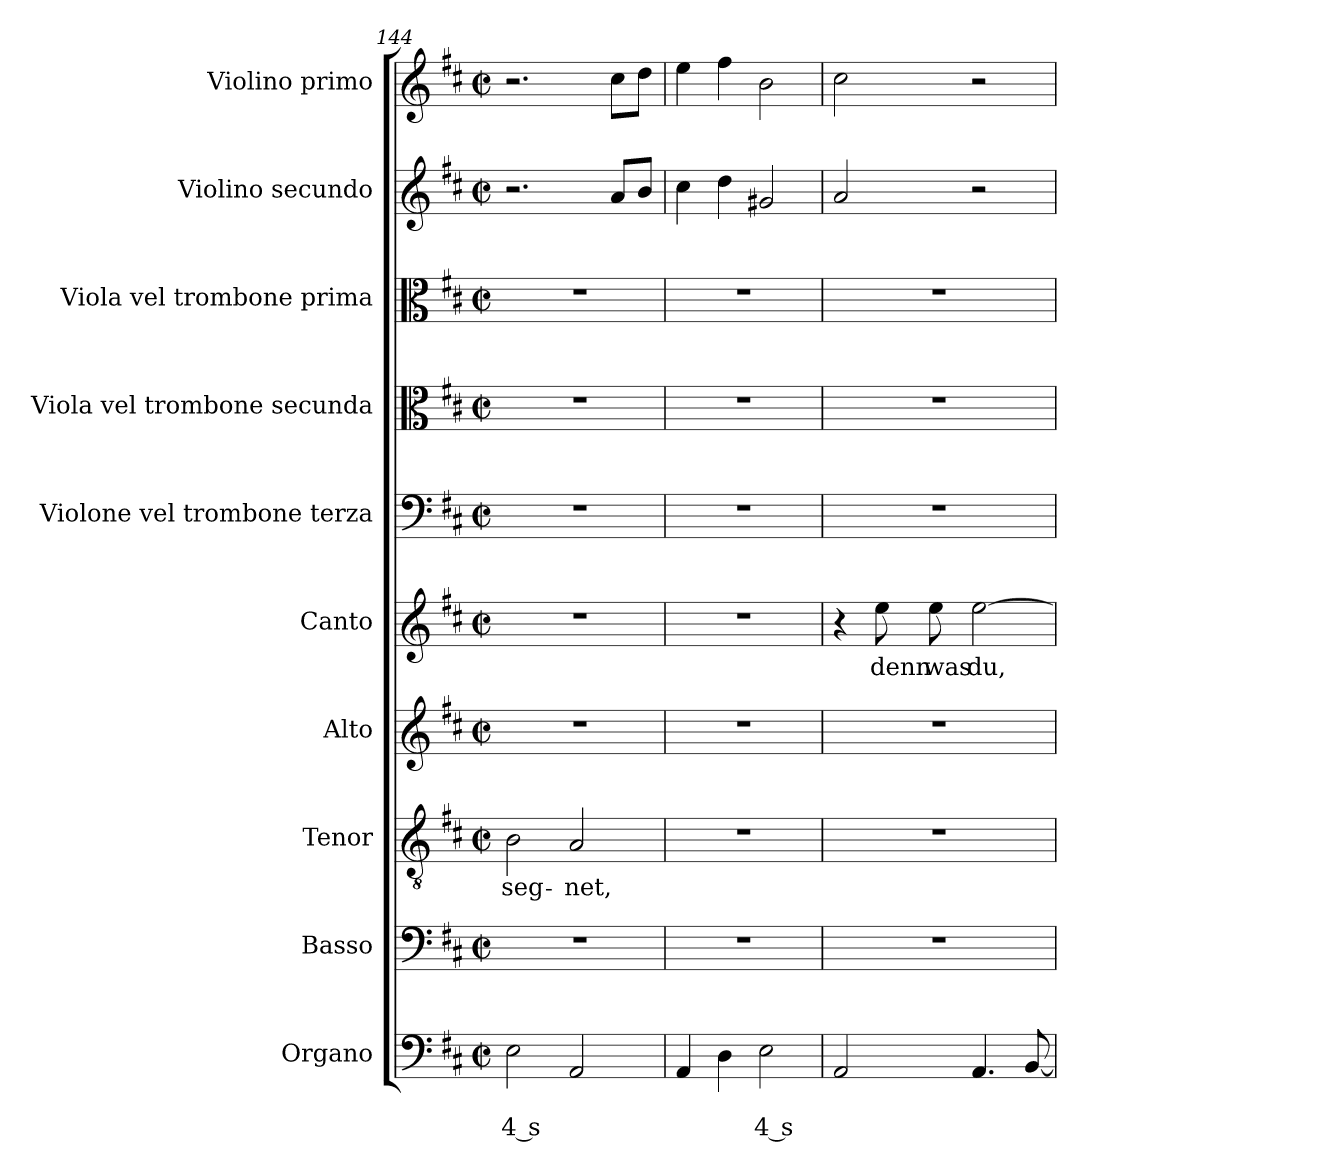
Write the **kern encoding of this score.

**kern	**text	**text	**kern	**kern	**text	**kern	**kern	**text	**kern	**kern	**kern	**kern	**kern
*part10	*part10	*part10	*part9	*part8	*part8	*part7	*part6	*part6	*part5	*part4	*part3	*part2	*part1
*staff10	*staff10	*staff10	*staff9	*staff8	*staff8	*staff7	*staff6	*staff6	*staff5	*staff4	*staff3	*staff2	*staff1
*I"Organo	*	*	*I"Basso	*I"Tenor	*	*I"Alto	*I"Canto	*	*I"Violone vel trombone  terza	*I"Viola vel trombone secunda	*I"Viola vel trombone prima	*I"Violino secundo	*I"Violino primo
*	*	*	*I'B	*I'T	*	*I'A	*I'C	*	*I'Vn	*I'Va2	*I'Va1	*I'Vi2	*I'Vi1
*clefF4	*	*	*clefF4	*clefGv2	*	*clefG2	*clefG2	*	*clefF4	*clefC3	*clefC3	*clefG2	*clefG2
*k[f#c#]	*	*	*k[f#c#]	*k[f#c#]	*	*k[f#c#]	*k[f#c#]	*	*k[f#c#]	*k[f#c#]	*k[f#c#]	*k[f#c#]	*k[f#c#]
*D:	*	*	*D:	*D:	*	*D:	*D:	*	*D:	*D:	*D:	*D:	*D:
*M2/2	*	*	*M2/2	*M2/2	*	*M2/2	*M2/2	*	*M2/2	*M2/2	*M2/2	*M2/2	*M2/2
*met(c|)	*	*	*met(c|)	*met(c|)	*	*met(c|)	*met(c|)	*	*met(c|)	*met(c|)	*met(c|)	*met(c|)	*met(c|)
=144	=144	=144	=144	=144	=144	=144	=144	=144	=144	=144	=144	=144	=144
!	!	!LO:LY:b	!	!	!	!	!	!	!	!	!	!	!
!	!	!	!	!	!LO:LY:b	!	!	!	!	!	!	!	!
2E\	.	4 s	1r	2B\	seg-	1r	1r	.	1r	1r	1r	2.r	2.r
!	!	!	!	!	!LO:LY:b	!	!	!	!	!	!	!	!
2AA/	.	.	.	2A/	-net,	.	.	.	.	.	.	.	.
.	.	.	.	.	.	.	.	.	.	.	.	8a/L	8cc#\L
.	.	.	.	.	.	.	.	.	.	.	.	8b/J	8dd\J
=145	=145	=145	=145	=145	=145	=145	=145	=145	=145	=145	=145	=145	=145
4AA/	.	.	1r	1r	.	1r	1r	.	1r	1r	1r	4cc#\	4ee\
4D\	.	.	.	.	.	.	.	.	.	.	.	4dd\	4ff#\
!	!	!LO:LY:b	!	!	!	!	!	!	!	!	!	!	!
2E\	.	4 s	.	.	.	.	.	.	.	.	.	2g#X/	2b\
=146	=146	=146	=146	=146	=146	=146	=146	=146	=146	=146	=146	=146	=146
2AA/	.	.	1r	1r	.	1r	4r	.	1r	1r	1r	2a/	2cc#\
!	!	!	!	!	!	!	!	!LO:LY:b	!	!	!	!	!
.	.	.	.	.	.	.	8ee\	denn	.	.	.	.	.
!	!	!	!	!	!	!	!	!LO:LY:b	!	!	!	!	!
.	.	.	.	.	.	.	8ee\	was	.	.	.	.	.
!	!	!	!	!	!	!	!	!LO:LY:b	!	!	!	!	!
4.AA/	.	.	.	.	.	.	[2ee\	du,	.	.	.	2r	2r
[8BB/	.	.	.	.	.	.	.	.	.	.	.	.	.
=	=	=	=	=	=	=	=	=	=	=	=	=	=
*-	*-	*-	*-	*-	*-	*-	*-	*-	*-	*-	*-	*-	*-
